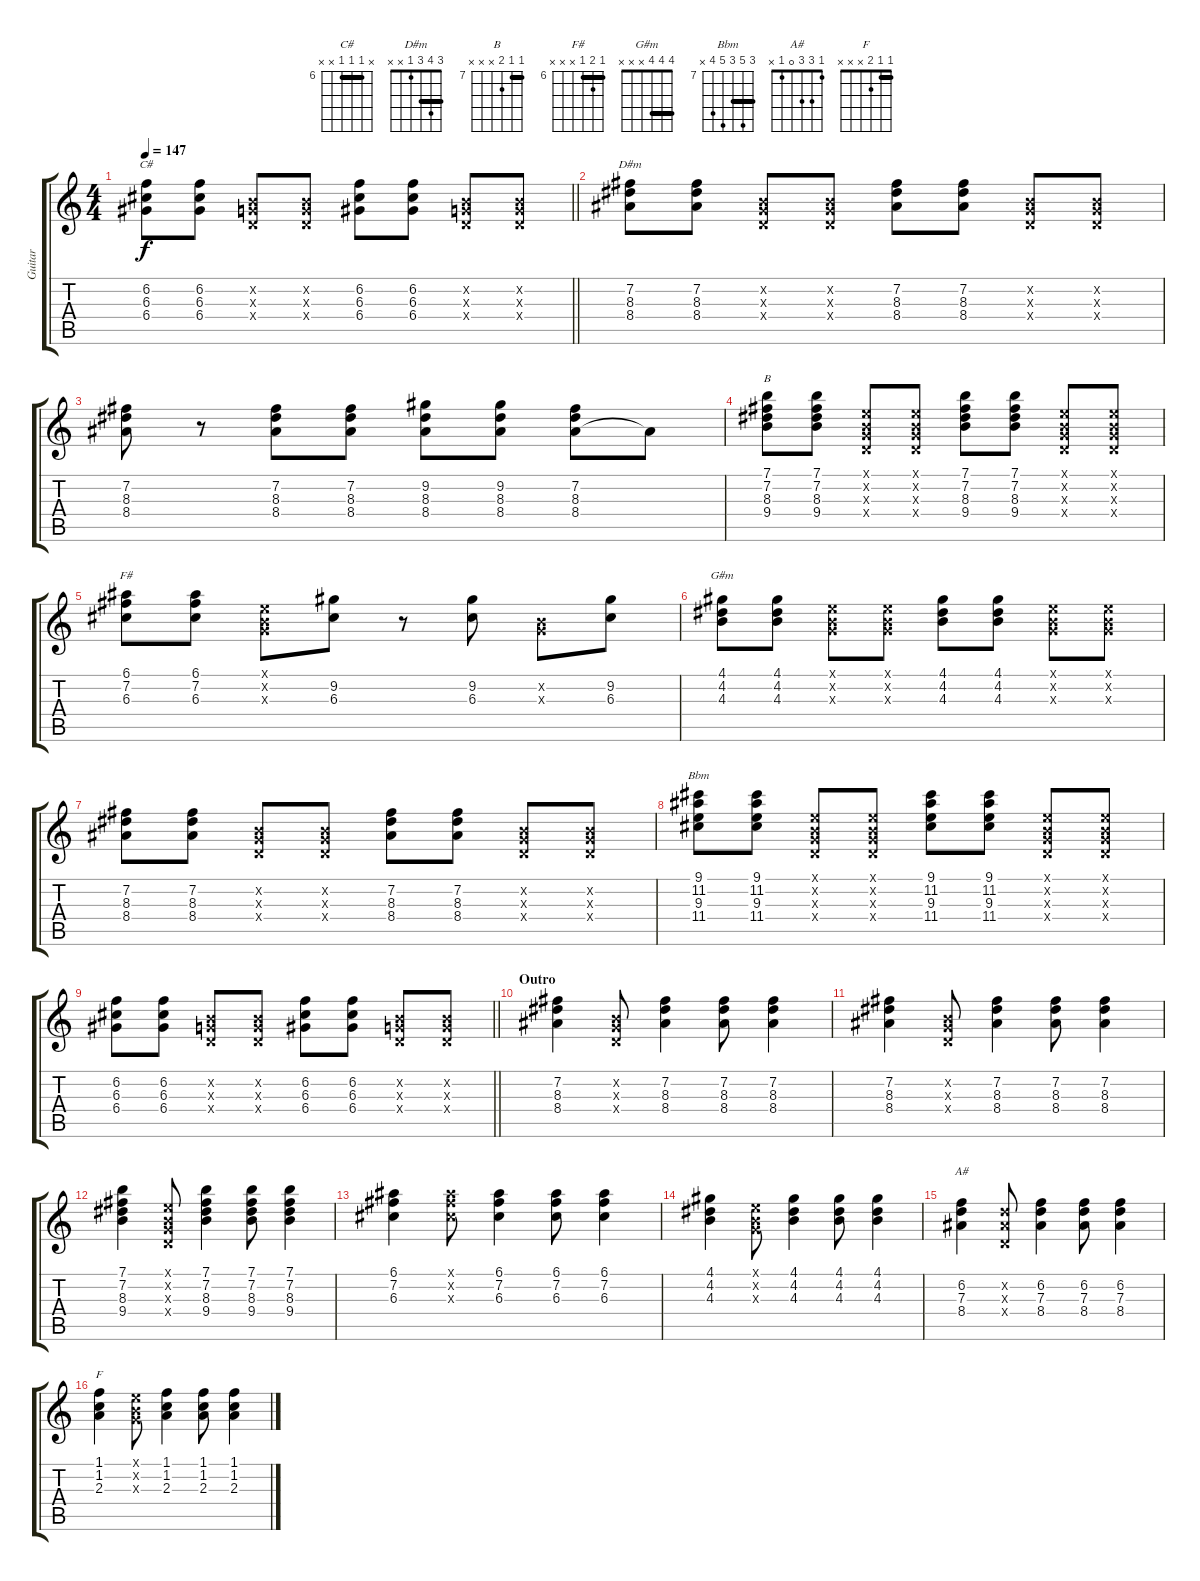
\track ("Guitar" "Guitar") {instrument overdrivenguitar}
\staff {score tabs}
\tuning (E4 B3 G3 D3 A2 E2) {hide}
\chord ("C#" x 6 6 6 x x) {firstfret 6 barre 6}
\chord ("D#m" 3 4 3 1 x x) {barre 3}
\chord ("B" 7 7 8 x x x) {firstfret 7 barre 7}
\chord ("F#" 6 7 6 x x x) {firstfret 6 barre 6}
\chord ("G#m" 4 4 4 x x x) {barre 4}
\chord ("Bbm" 9 11 9 11 10 x) {firstfret 7 barre 9}
\chord ("A#" 1 3 3 0 1 x)
\chord ("F" 1 1 2 x x x) {barre 1}
\ts (4 4)
\tempo 147
\clef g2
\barLineRight lightlight
\ks c
(6.2 6.3 6.4).8{ch "C#" dy f} (6.2 6.3 6.4).8 (0.2{x} 0.3{x} 0.4{x}).8 (0.2{x} 0.3{x} 0.4{x}).8 (6.2 6.3 6.4).8 (6.2 6.3 6.4).8 (0.2{x} 0.3{x} 0.4{x}).8 (0.2{x} 0.3{x} 0.4{x}).8 |
(7.2 8.3 8.4).8{ch "D#m"} (7.2 8.3 8.4).8 (0.2{x} 0.3{x} 0.4{x}).8 (0.2{x} 0.3{x} 0.4{x}).8 (7.2 8.3 8.4).8 (7.2 8.3 8.4).8 (0.2{x} 0.3{x} 0.4{x}).8 (0.2{x} 0.3{x} 0.4{x}).8 |
(7.2 8.3 8.4).8 r.8 (7.2 8.3 8.4).8 (7.2 8.3 8.4).8 (9.2 8.3 8.4).8 (9.2 8.3 8.4).8 (7.2 8.3 8.4).8 8.4{t}.8 |
(7.1 7.2 8.3 9.4).8{ch "B"} (7.1 7.2 8.3 9.4).8 (0.1{x} 0.2{x} 0.3{x} 0.4{x}).8 (0.1{x} 0.2{x} 0.3{x} 0.4{x}).8 (7.1 7.2 8.3 9.4).8 (7.1 7.2 8.3 9.4).8 (0.1{x} 0.2{x} 0.3{x} 0.4{x}).8 (0.1{x} 0.2{x} 0.3{x} 0.4{x}).8 |
(6.1 7.2 6.3).8{ch "F#"} (6.1 7.2 6.3).8 (0.1{x} 0.2{x} 0.3{x}).8 (9.2 6.3).8 r.8 (9.2 6.3).8 (0.2{x} 0.3{x}).8 (9.2 6.3).8 |
(4.1 4.2 4.3).8{ch "G#m"} (4.1 4.2 4.3).8 (0.1{x} 0.2{x} 0.3{x}).8 (0.1{x} 0.2{x} 0.3{x}).8 (4.1 4.2 4.3).8 (4.1 4.2 4.3).8 (0.1{x} 0.2{x} 0.3{x}).8 (0.1{x} 0.2{x} 0.3{x}).8 |
(7.2 8.3 8.4).8 (7.2 8.3 8.4).8 (0.2{x} 0.3{x} 0.4{x}).8 (0.2{x} 0.3{x} 0.4{x}).8 (7.2 8.3 8.4).8 (7.2 8.3 8.4).8 (0.2{x} 0.3{x} 0.4{x}).8 (0.2{x} 0.3{x} 0.4{x}).8 |
(9.1 11.2 9.3 11.4).8{ch "Bbm"} (9.1 11.2 9.3 11.4).8 (0.1{x} 0.2{x} 0.3{x} 0.4{x}).8 (0.1{x} 0.2{x} 0.3{x} 0.4{x}).8 (9.1 11.2 9.3 11.4).8 (9.1 11.2 9.3 11.4).8 (0.1{x} 0.2{x} 0.3{x} 0.4{x}).8 (0.1{x} 0.2{x} 0.3{x} 0.4{x}).8 |
\barLineRight lightlight
(6.2 6.3 6.4).8 (6.2 6.3 6.4).8 (0.2{x} 0.3{x} 0.4{x}).8 (0.2{x} 0.3{x} 0.4{x}).8 (6.2 6.3 6.4).8 (6.2 6.3 6.4).8 (0.2{x} 0.3{x} 0.4{x}).8 (0.2{x} 0.3{x} 0.4{x}).8 |
\section ("" "Outro")
(7.2 8.3 8.4).4 (0.2{x} 0.3{x} 0.4{x}).8 (7.2 8.3 8.4).4 (7.2 8.3 8.4).8 (7.2 8.3 8.4).4 |
(7.2 8.3 8.4).4 (0.2{x} 0.3{x} 0.4{x}).8 (7.2 8.3 8.4).4 (7.2 8.3 8.4).8 (7.2 8.3 8.4).4 |
(7.1 7.2 8.3 9.4).4 (0.1{x} 0.2{x} 0.3{x} 0.4{x}).8 (7.1 7.2 8.3 9.4).4 (7.1 7.2 8.3 9.4).8 (7.1 7.2 8.3 9.4).4 |
(6.1 7.2 6.3).4 (6.1{x} 7.2{x} 6.3{x}).8 (6.1 7.2 6.3).4 (6.1 7.2 6.3).8 (6.1 7.2 6.3).4 |
(4.1 4.2 4.3).4 (0.1{x} 0.2{x} 0.3{x}).8 (4.1 4.2 4.3).4 (4.1 4.2 4.3).8 (4.1 4.2 4.3).4 |
(6.2 7.3 8.4).4{ch "A#"} (3.2{x} 3.3{x} 0.4{x}).8 (6.2 7.3 8.4).4 (6.2 7.3 8.4).8 (6.2 7.3 8.4).4 |
(1.1 1.2 2.3).4{ch "F"} (0.1{x} 0.2{x} 0.3{x}).8 (1.1 1.2 2.3).4 (1.1 1.2 2.3).8 (1.1 1.2 2.3).4
